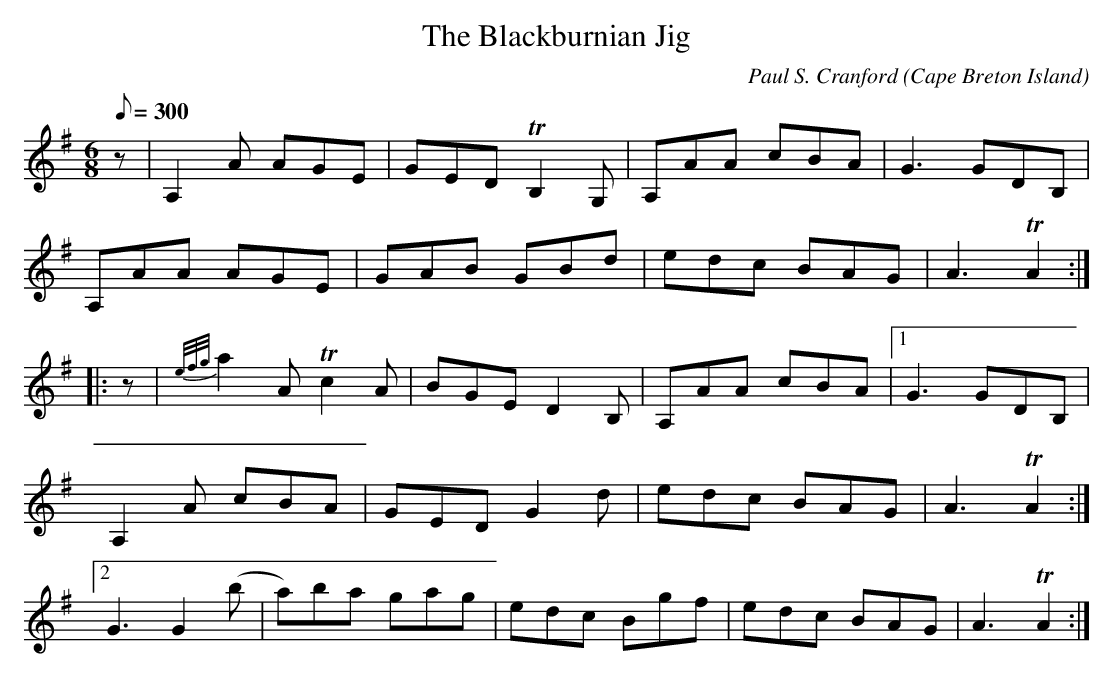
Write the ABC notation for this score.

X:1
T:The Blackburnian Jig
C:Paul S. Cranford
O:Cape Breton Island
L:1/8
M:6/8
Q:300
K:Ador
z|A,2 A AGE|GED TB,2 G,|A,AA cBA|G3 GDB,|
A,AA AGE|GAB GBd|edc BAG|A3 TA2:|
|:z|{e/f/g/} a2 A Tc2 A|BGE D2 B,|A,AA cBA|[1G3 GDB,|
A,2 A cBA|GED G2 d|edc BAG|A3 TA2:|
[2G3 G2 (b|a)ba gag|edc Bgf|edc BAG|A3 TA2:|
